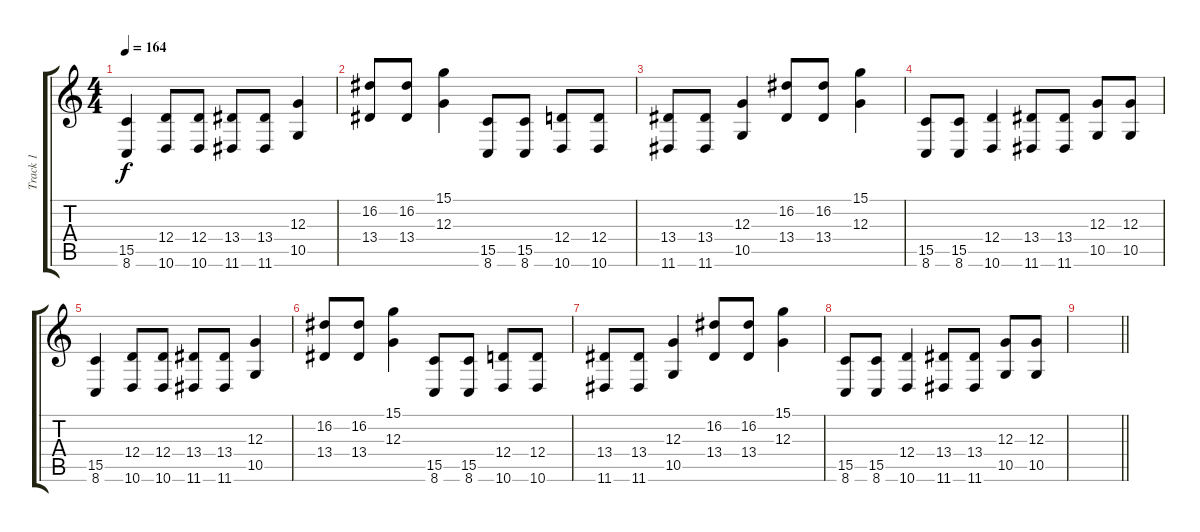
\track ("Track 1" "Track 1") {instrument lead1square}
\staff {score tabs}
\tuning (E4 B3 G3 D3 A2 E2) {hide}
\ts (4 4)
\tempo 164
\clef g2
\ks c
(15.5 8.6).4{dy f} (12.4 10.6).8 (12.4 10.6).8 (13.4 11.6).8 (13.4 11.6).8 (12.3 10.5).4 |
(16.2 13.4).8 (16.2 13.4).8 (15.1 12.3).4 (15.5 8.6).8 (15.5 8.6).8 (12.4 10.6).8 (12.4 10.6).8 |
(13.4 11.6).8 (13.4 11.6).8 (12.3 10.5).4 (16.2 13.4).8 (16.2 13.4).8 (15.1 12.3).4 |
(15.5 8.6).8 (15.5 8.6).8 (12.4 10.6).4 (13.4 11.6).8 (13.4 11.6).8 (12.3 10.5).8 (12.3 10.5).8 |
(15.5 8.6).4 (12.4 10.6).8 (12.4 10.6).8 (13.4 11.6).8 (13.4 11.6).8 (12.3 10.5).4 |
(16.2 13.4).8 (16.2 13.4).8 (15.1 12.3).4 (15.5 8.6).8 (15.5 8.6).8 (12.4 10.6).8 (12.4 10.6).8 |
(13.4 11.6).8 (13.4 11.6).8 (12.3 10.5).4 (16.2 13.4).8 (16.2 13.4).8 (15.1 12.3).4 |
(15.5 8.6).8 (15.5 8.6).8 (12.4 10.6).4 (13.4 11.6).8 (13.4 11.6).8 (12.3 10.5).8 (12.3 10.5).8 |
\barLineRight lightlight
